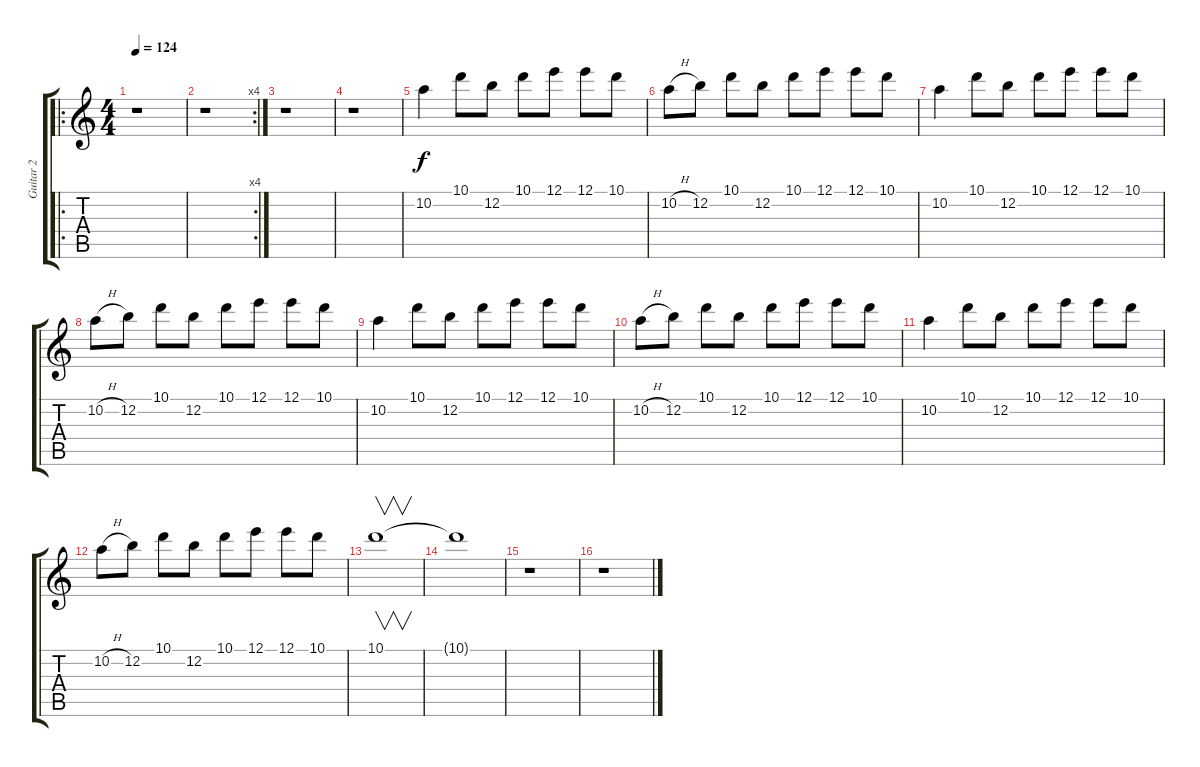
\track ("Guitar 2" "Guitar 2") {instrument distortionguitar}
\staff {score tabs}
\tuning (E4 B3 G3 D3 A2 E2) {hide}
\ro
\ts (4 4)
\tempo 124
\clef g2
\ks c
r.1{dy f instrument distortionguitar} |
\rc 4
r.1 |
r.1 |
r.1 |
10.2.4 10.1.8 12.2.8 10.1.8 12.1.8 12.1.8 10.1.8 |
10.2{h}.8 12.2.8 10.1.8 12.2.8 10.1.8 12.1.8 12.1.8 10.1.8 |
10.2.4 10.1.8 12.2.8 10.1.8 12.1.8 12.1.8 10.1.8 |
10.2{h}.8 12.2.8 10.1.8 12.2.8 10.1.8 12.1.8 12.1.8 10.1.8 |
10.2.4 10.1.8 12.2.8 10.1.8 12.1.8 12.1.8 10.1.8 |
10.2{h}.8 12.2.8 10.1.8 12.2.8 10.1.8 12.1.8 12.1.8 10.1.8 |
10.2.4 10.1.8 12.2.8 10.1.8 12.1.8 12.1.8 10.1.8 |
10.2{h}.8 12.2.8 10.1.8 12.2.8 10.1.8 12.1.8 12.1.8 10.1.8 |
10.1.1{v} |
10.1{t}.1 |
r.1 |
r.1
